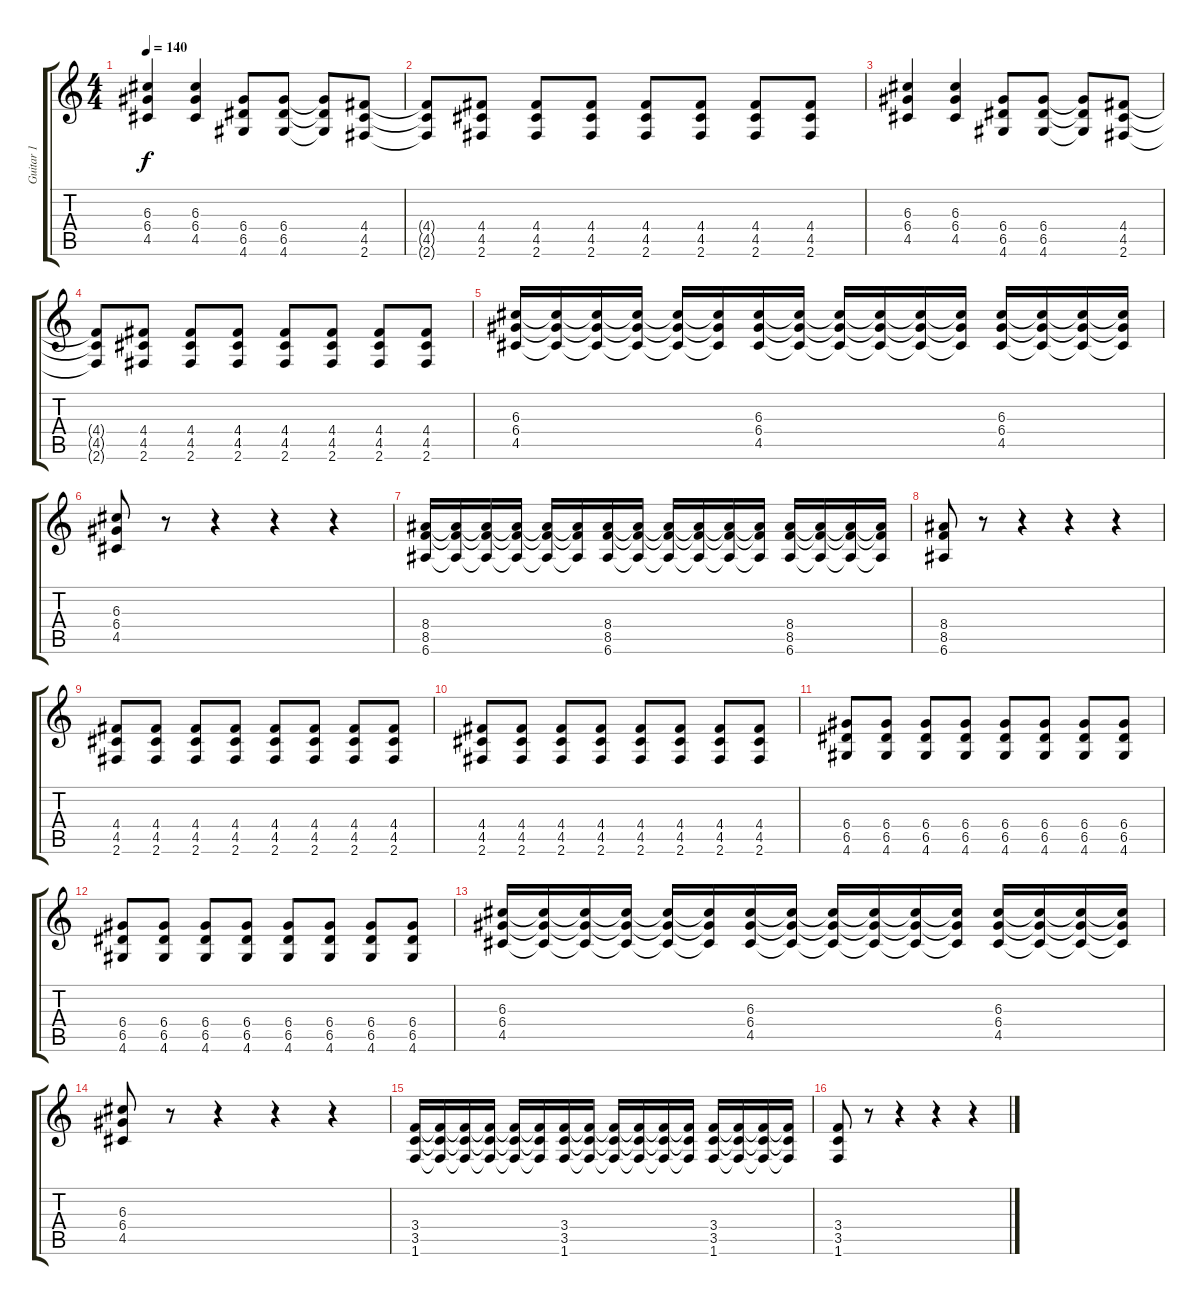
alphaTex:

\track ("Guitar 1" "Guitar 1") {instrument distortionguitar}
\staff {score tabs}
\tuning (E4 B3 G3 D3 A2 E2) {hide}
\ts (4 4)
\tempo 140
\clef g2
\ks c
(6.3 6.4 4.5).4{dy f} (6.3 6.4 4.5).4 (6.4 6.5 4.6).8 (6.4 6.5 4.6).8 (6.4{t} 6.5{t} 4.6{t}).8 (4.4 4.5 2.6).8 |
(4.4{t} 4.5{t} 2.6{t}).8 (4.4 4.5 2.6).8 (4.4 4.5 2.6).8 (4.4 4.5 2.6).8 (4.4 4.5 2.6).8 (4.4 4.5 2.6).8 (4.4 4.5 2.6).8 (4.4 4.5 2.6).8 |
(6.3 6.4 4.5).4 (6.3 6.4 4.5).4 (6.4 6.5 4.6).8 (6.4 6.5 4.6).8 (6.4{t} 6.5{t} 4.6{t}).8 (4.4 4.5 2.6).8 |
(4.4{t} 4.5{t} 2.6{t}).8 (4.4 4.5 2.6).8 (4.4 4.5 2.6).8 (4.4 4.5 2.6).8 (4.4 4.5 2.6).8 (4.4 4.5 2.6).8 (4.4 4.5 2.6).8 (4.4 4.5 2.6).8 |
(6.3 6.4 4.5).16 (6.3{t} 6.4{t} 4.5{t}).16 (6.3{t} 6.4{t} 4.5{t}).16 (6.3{t} 6.4{t} 4.5{t}).16 (6.3{t} 6.4{t} 4.5{t}).16 (6.3{t} 6.4{t} 4.5{t}).16 (6.3 6.4 4.5).16 (6.3{t} 6.4{t} 4.5{t}).16 (6.3{t} 6.4{t} 4.5{t}).16 (6.3{t} 6.4{t} 4.5{t}).16 (6.3{t} 6.4{t} 4.5{t}).16 (6.3{t} 6.4{t} 4.5{t}).16 (6.3 6.4 4.5).16 (6.3{t} 6.4{t} 4.5{t}).16 (6.3{t} 6.4{t} 4.5{t}).16 (6.3{t} 6.4{t} 4.5{t}).16 |
(6.3 6.4 4.5).8 r.8 r.4 r.4 r.4 |
(8.4 8.5 6.6).16 (8.4{t} 8.5{t} 6.6{t}).16 (8.4{t} 8.5{t} 6.6{t}).16 (8.4{t} 8.5{t} 6.6{t}).16 (8.4{t} 8.5{t} 6.6{t}).16 (8.4{t} 8.5{t} 6.6{t}).16 (8.4 8.5 6.6).16 (8.4{t} 8.5{t} 6.6{t}).16 (8.4{t} 8.5{t} 6.6{t}).16 (8.4{t} 8.5{t} 6.6{t}).16 (8.4{t} 8.5{t} 6.6{t}).16 (8.4{t} 8.5{t} 6.6{t}).16 (8.4 8.5 6.6).16 (8.4{t} 8.5{t} 6.6{t}).16 (8.4{t} 8.5{t} 6.6{t}).16 (8.4{t} 8.5{t} 6.6{t}).16 |
(8.4 8.5 6.6).8 r.8 r.4 r.4 r.4 |
(4.4 4.5 2.6).8 (4.4 4.5 2.6).8 (4.4 4.5 2.6).8 (4.4 4.5 2.6).8 (4.4 4.5 2.6).8 (4.4 4.5 2.6).8 (4.4 4.5 2.6).8 (4.4 4.5 2.6).8 |
(4.4 4.5 2.6).8 (4.4 4.5 2.6).8 (4.4 4.5 2.6).8 (4.4 4.5 2.6).8 (4.4 4.5 2.6).8 (4.4 4.5 2.6).8 (4.4 4.5 2.6).8 (4.4 4.5 2.6).8 |
(6.4 6.5 4.6).8 (6.4 6.5 4.6).8 (6.4 6.5 4.6).8 (6.4 6.5 4.6).8 (6.4 6.5 4.6).8 (6.4 6.5 4.6).8 (6.4 6.5 4.6).8 (6.4 6.5 4.6).8 |
(6.4 6.5 4.6).8 (6.4 6.5 4.6).8 (6.4 6.5 4.6).8 (6.4 6.5 4.6).8 (6.4 6.5 4.6).8 (6.4 6.5 4.6).8 (6.4 6.5 4.6).8 (6.4 6.5 4.6).8 |
(6.3 6.4 4.5).16 (6.3{t} 6.4{t} 4.5{t}).16 (6.3{t} 6.4{t} 4.5{t}).16 (6.3{t} 6.4{t} 4.5{t}).16 (6.3{t} 6.4{t} 4.5{t}).16 (6.3{t} 6.4{t} 4.5{t}).16 (6.3 6.4 4.5).16 (6.3{t} 6.4{t} 4.5{t}).16 (6.3{t} 6.4{t} 4.5{t}).16 (6.3{t} 6.4{t} 4.5{t}).16 (6.3{t} 6.4{t} 4.5{t}).16 (6.3{t} 6.4{t} 4.5{t}).16 (6.3 6.4 4.5).16 (6.3{t} 6.4{t} 4.5{t}).16 (6.3{t} 6.4{t} 4.5{t}).16 (6.3{t} 6.4{t} 4.5{t}).16 |
(6.3 6.4 4.5).8 r.8 r.4 r.4 r.4 |
(3.4 3.5 1.6).16 (3.4{t} 3.5{t} 1.6{t}).16 (3.4{t} 3.5{t} 1.6{t}).16 (3.4{t} 3.5{t} 1.6{t}).16 (3.4{t} 3.5{t} 1.6{t}).16 (3.4{t} 3.5{t} 1.6{t}).16 (3.4 3.5 1.6).16 (3.4{t} 3.5{t} 1.6{t}).16 (3.4{t} 3.5{t} 1.6{t}).16 (3.4{t} 3.5{t} 1.6{t}).16 (3.4{t} 3.5{t} 1.6{t}).16 (3.4{t} 3.5{t} 1.6{t}).16 (3.4 3.5 1.6).16 (3.4{t} 3.5{t} 1.6{t}).16 (3.4{t} 3.5{t} 1.6{t}).16 (3.4{t} 3.5{t} 1.6{t}).16 |
(3.4 3.5 1.6).8 r.8 r.4 r.4 r.4
